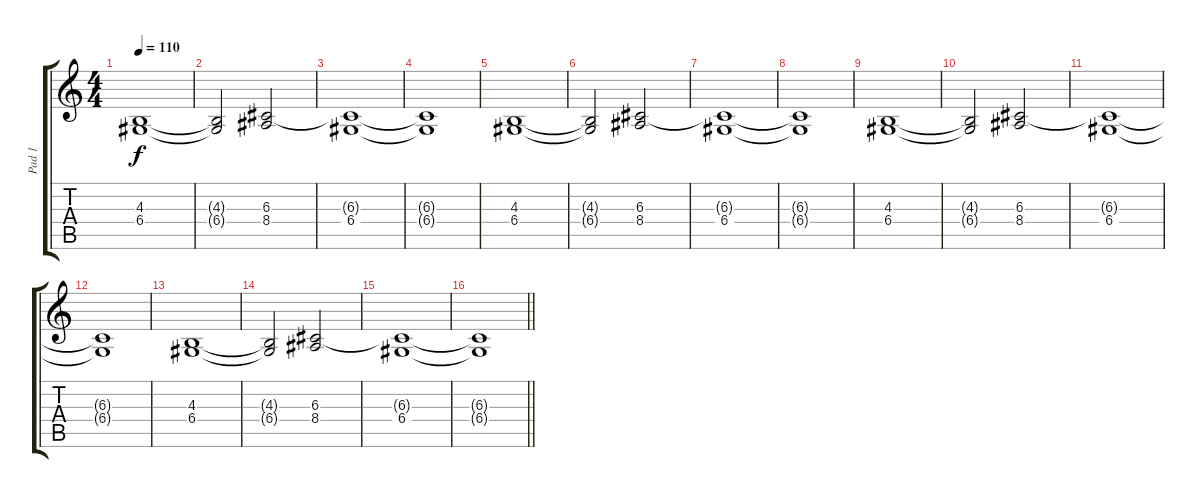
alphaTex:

\track ("Pad 1" "Pad 1") {instrument pad3polysynth}
\staff {score tabs}
\tuning (E4 B3 G3 D3 A2 E2) {hide}
\ts (4 4)
\tempo 110
\clef g2
\ks c
(4.3 6.4).1{dy f} |
(4.3{t} 6.4{t}).2 (6.3 8.4).2 |
(6.3{t} 6.4).1 |
(6.3{t} 6.4{t}).1 |
(4.3 6.4).1{volume 14} |
(4.3{t} 6.4{t}).2 (6.3 8.4).2 |
(6.3{t} 6.4).1 |
(6.3{t} 6.4{t}).1 |
(4.3 6.4).1 |
(4.3{t} 6.4{t}).2{volume 15} (6.3 8.4).2 |
(6.3{t} 6.4).1 |
(6.3{t} 6.4{t}).1 |
(4.3 6.4).1 |
(4.3{t} 6.4{t}).2 (6.3 8.4).2{volume 16} |
(6.3{t} 6.4).1 |
\barLineRight lightlight
(6.3{t} 6.4{t}).1
